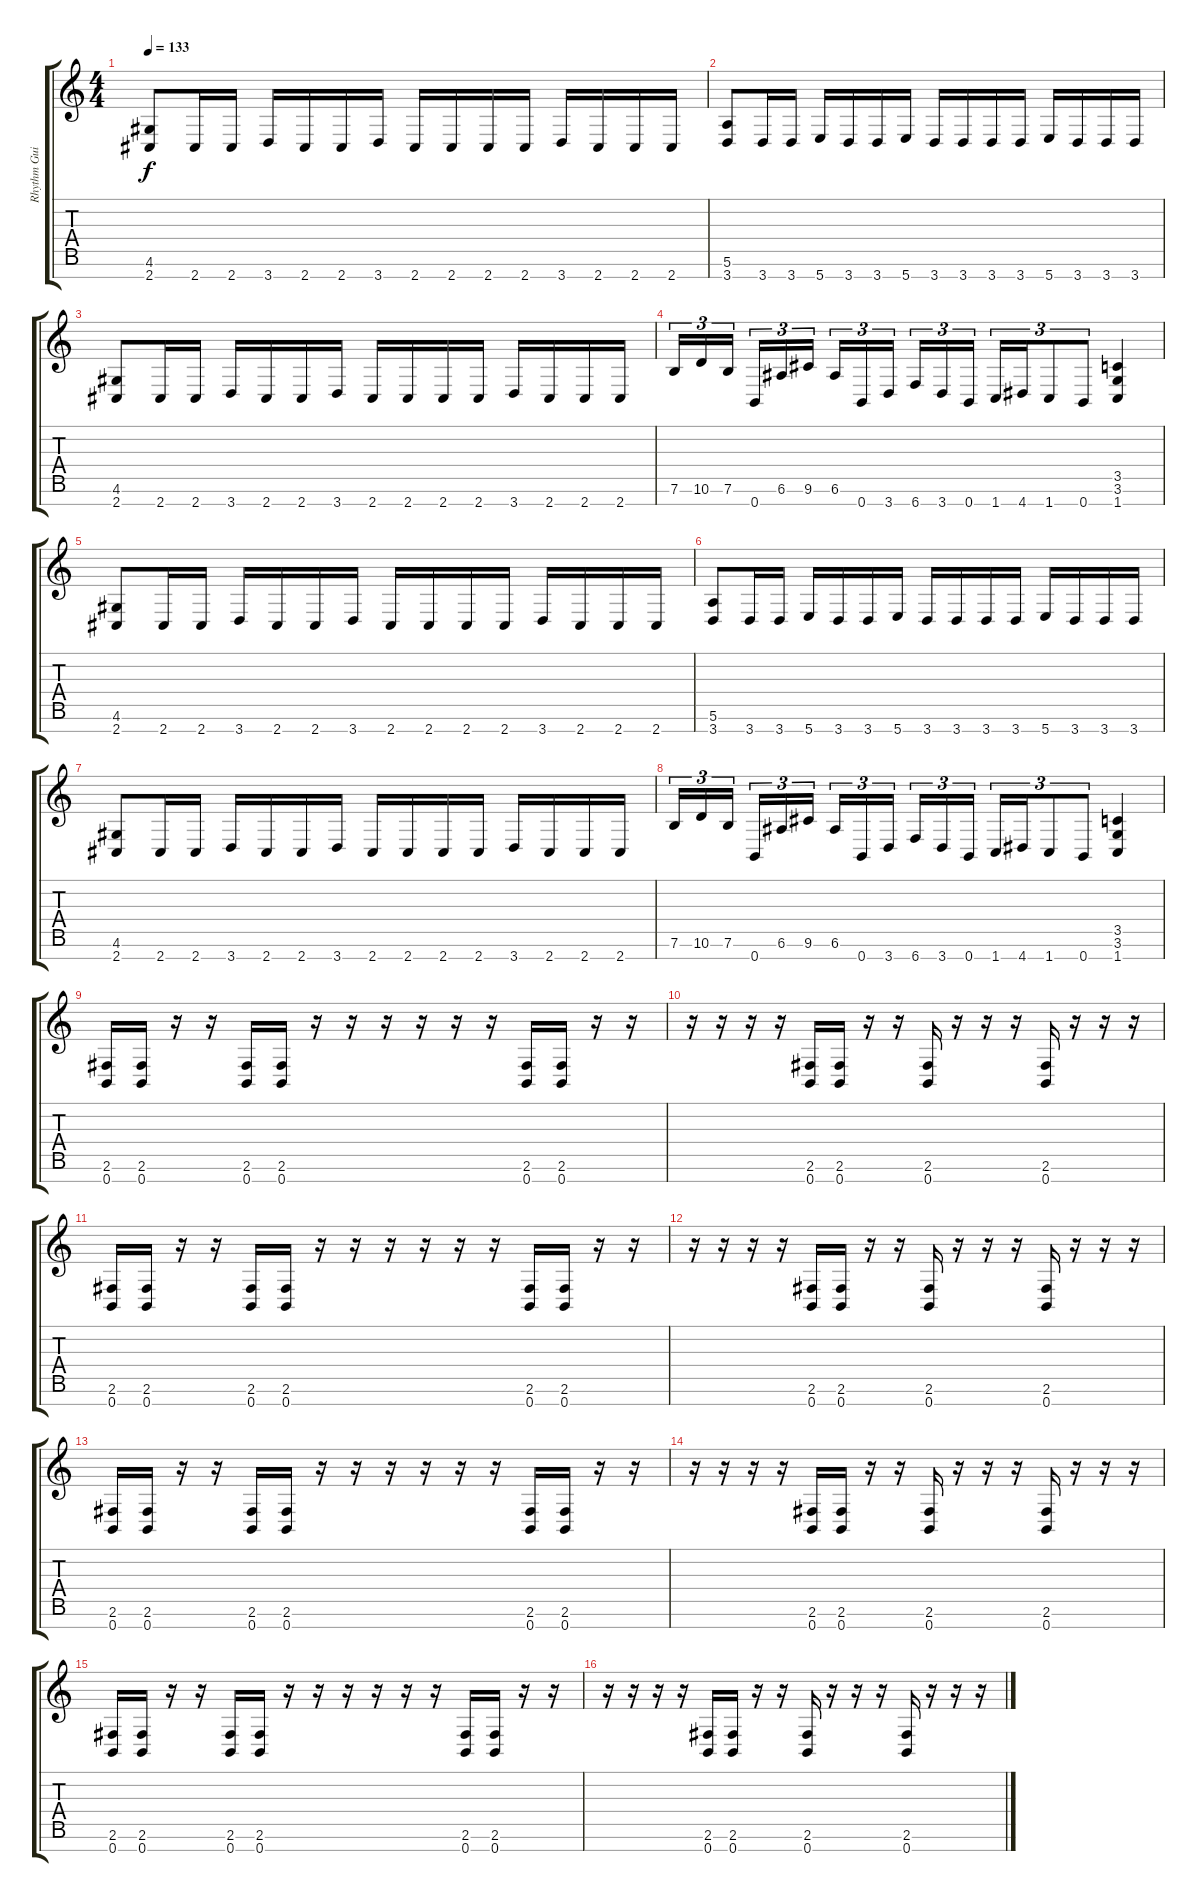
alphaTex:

\track ("Rhythm Guitar" "Rhythm Gui") {instrument overdrivenguitar}
\staff {score tabs}
\tuning (E4 B3 G3 D3 A2 E2 B1) {hide}
\ts (4 4)
\tempo 133
\clef g2
\ks c
(4.6 2.7).8{dy f} 2.7.16 2.7.16 3.7.16 2.7.16 2.7.16 3.7.16 2.7.16 2.7.16 2.7.16 2.7.16 3.7.16 2.7.16 2.7.16 2.7.16 |
(5.6 3.7).8 3.7.16 3.7.16 5.7.16 3.7.16 3.7.16 5.7.16 3.7.16 3.7.16 3.7.16 3.7.16 5.7.16 3.7.16 3.7.16 3.7.16 |
(4.6 2.7).8 2.7.16 2.7.16 3.7.16 2.7.16 2.7.16 3.7.16 2.7.16 2.7.16 2.7.16 2.7.16 3.7.16 2.7.16 2.7.16 2.7.16 |
7.6.16{tu (3 2)} 10.6.16{tu (3 2)} 7.6.16{tu (3 2)} 0.7.16{tu (3 2)} 6.6.16{tu (3 2)} 9.6.16{tu (3 2)} 6.6.16{tu (3 2)} 0.7.16{tu (3 2)} 3.7.16{tu (3 2)} 6.7.16{tu (3 2)} 3.7.16{tu (3 2)} 0.7.16{tu (3 2)} 1.7.16{tu (3 2)} 4.7.16{tu (3 2)} 1.7.8{tu (3 2)} 0.7.8{tu (3 2)} (3.5 3.6 1.7).4 |
(4.6 2.7).8 2.7.16 2.7.16 3.7.16 2.7.16 2.7.16 3.7.16 2.7.16 2.7.16 2.7.16 2.7.16 3.7.16 2.7.16 2.7.16 2.7.16 |
(5.6 3.7).8 3.7.16 3.7.16 5.7.16 3.7.16 3.7.16 5.7.16 3.7.16 3.7.16 3.7.16 3.7.16 5.7.16 3.7.16 3.7.16 3.7.16 |
(4.6 2.7).8 2.7.16 2.7.16 3.7.16 2.7.16 2.7.16 3.7.16 2.7.16 2.7.16 2.7.16 2.7.16 3.7.16 2.7.16 2.7.16 2.7.16 |
7.6.16{tu (3 2)} 10.6.16{tu (3 2)} 7.6.16{tu (3 2)} 0.7.16{tu (3 2)} 6.6.16{tu (3 2)} 9.6.16{tu (3 2)} 6.6.16{tu (3 2)} 0.7.16{tu (3 2)} 3.7.16{tu (3 2)} 6.7.16{tu (3 2)} 3.7.16{tu (3 2)} 0.7.16{tu (3 2)} 1.7.16{tu (3 2)} 4.7.16{tu (3 2)} 1.7.8{tu (3 2)} 0.7.8{tu (3 2)} (3.5 3.6 1.7).4 |
(2.6 0.7).16 (2.6 0.7).16 r.16 r.16 (2.6 0.7).16 (2.6 0.7).16 r.16 r.16 r.16 r.16 r.16 r.16 (2.6 0.7).16 (2.6 0.7).16 r.16 r.16 |
r.16 r.16 r.16 r.16 (2.6 0.7).16 (2.6 0.7).16 r.16 r.16 (2.6 0.7).16 r.16 r.16 r.16 (2.6 0.7).16 r.16 r.16 r.16 |
(2.6 0.7).16 (2.6 0.7).16 r.16 r.16 (2.6 0.7).16 (2.6 0.7).16 r.16 r.16 r.16 r.16 r.16 r.16 (2.6 0.7).16 (2.6 0.7).16 r.16 r.16 |
r.16 r.16 r.16 r.16 (2.6 0.7).16 (2.6 0.7).16 r.16 r.16 (2.6 0.7).16 r.16 r.16 r.16 (2.6 0.7).16 r.16 r.16 r.16 |
(2.6 0.7).16 (2.6 0.7).16 r.16 r.16 (2.6 0.7).16 (2.6 0.7).16 r.16 r.16 r.16 r.16 r.16 r.16 (2.6 0.7).16 (2.6 0.7).16 r.16 r.16 |
r.16 r.16 r.16 r.16 (2.6 0.7).16 (2.6 0.7).16 r.16 r.16 (2.6 0.7).16 r.16 r.16 r.16 (2.6 0.7).16 r.16 r.16 r.16 |
(2.6 0.7).16 (2.6 0.7).16 r.16 r.16 (2.6 0.7).16 (2.6 0.7).16 r.16 r.16 r.16 r.16 r.16 r.16 (2.6 0.7).16 (2.6 0.7).16 r.16 r.16 |
r.16 r.16 r.16 r.16 (2.6 0.7).16 (2.6 0.7).16 r.16 r.16 (2.6 0.7).16 r.16 r.16 r.16 (2.6 0.7).16 r.16 r.16 r.16
